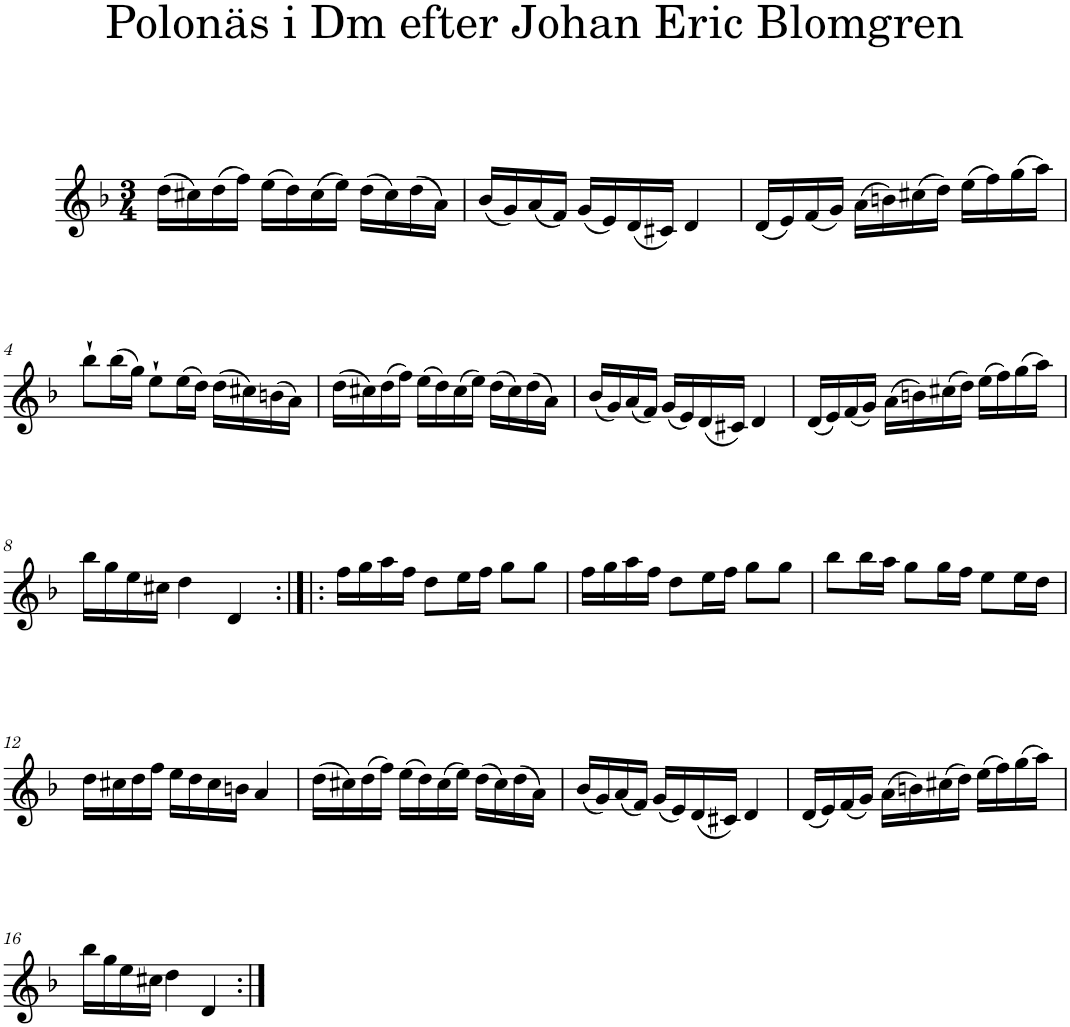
**kern
*part1
*staff1
*I"Piano
*I'Pno
*clefG2
*k[b-]
*d:
*M3/4
=1
(16dd\LL
16cc#X\)
(16dd\
16ff\JJ)
(16ee\LL
16dd\)
(16cc#\
16ee\JJ)
(16dd\LL
16cc#\)
(16dd\
16a\JJ)
=2
(16b-/LL
16g/)
(16a/
16f/JJ)
(16g/LL
16e/)
(16d/
16c#X/JJ)
4d/
=3
(16d/LL
16e/)
(16f/
16g/JJ)
(16a\LL
16bn\)
(16cc#X\
16dd\JJ)
(16ee\LL
16ff\)
(16gg\
16aa\JJ)
!!LO:LB:g=z
=4
8bb-`\L
(16bb-\L
16gg\JJ)
8ee`\L
(16ee\L
16dd\JJ)
(16dd\LL
16cc#X\)
(16bn\
16a\JJ)
=5
(16dd\LL
16cc#X\)
(16dd\
16ff\JJ)
(16ee\LL
16dd\)
(16cc#\
16ee\JJ)
(16dd\LL
16cc#\)
(16dd\
16a\JJ)
=6
(16b-/LL
16g/)
(16a/
16f/JJ)
(16g/LL
16e/)
(16d/
16c#X/JJ)
4d/
=7
(16d/LL
16e/)
(16f/
16g/JJ)
(16a\LL
16bn\)
(16cc#X\
16dd\JJ)
(16ee\LL
16ff\)
(16gg\
16aa\JJ)
!!LO:LB:g=z
=8
16bb-\LL
16gg\
16ee\
16cc#X\JJ
4dd\
4d/
=9:|!|:
16ff\LL
16gg\
16aa\
16ff\JJ
8dd\L
16ee\L
16ff\JJ
8gg\L
8gg\J
=10
16ff\LL
16gg\
16aa\
16ff\JJ
8dd\L
16ee\L
16ff\JJ
8gg\L
8gg\J
=11
8bb-\L
16bb-\L
16aa\JJ
8gg\L
16gg\L
16ff\JJ
8ee\L
16ee\L
16dd\JJ
!!LO:LB:g=z
=12
16dd\LL
16cc#X\
16dd\
16ff\JJ
16ee\LL
16dd\
16cc#\
16bn\JJ
4a/
=13
(16dd\LL
16cc#X\)
(16dd\
16ff\JJ)
(16ee\LL
16dd\)
(16cc#\
16ee\JJ)
(16dd\LL
16cc#\)
(16dd\
16a\JJ)
=14
(16b-/LL
16g/)
(16a/
16f/JJ)
(16g/LL
16e/)
(16d/
16c#X/JJ)
4d/
=15
(16d/LL
16e/)
(16f/
16g/JJ)
(16a\LL
16bn\)
(16cc#X\
16dd\JJ)
(16ee\LL
16ff\)
(16gg\
16aa\JJ)
!!LO:LB:g=z
=16
16bb-\LL
16gg\
16ee\
16cc#X\JJ
4dd\
4d/
=:|!
*-
